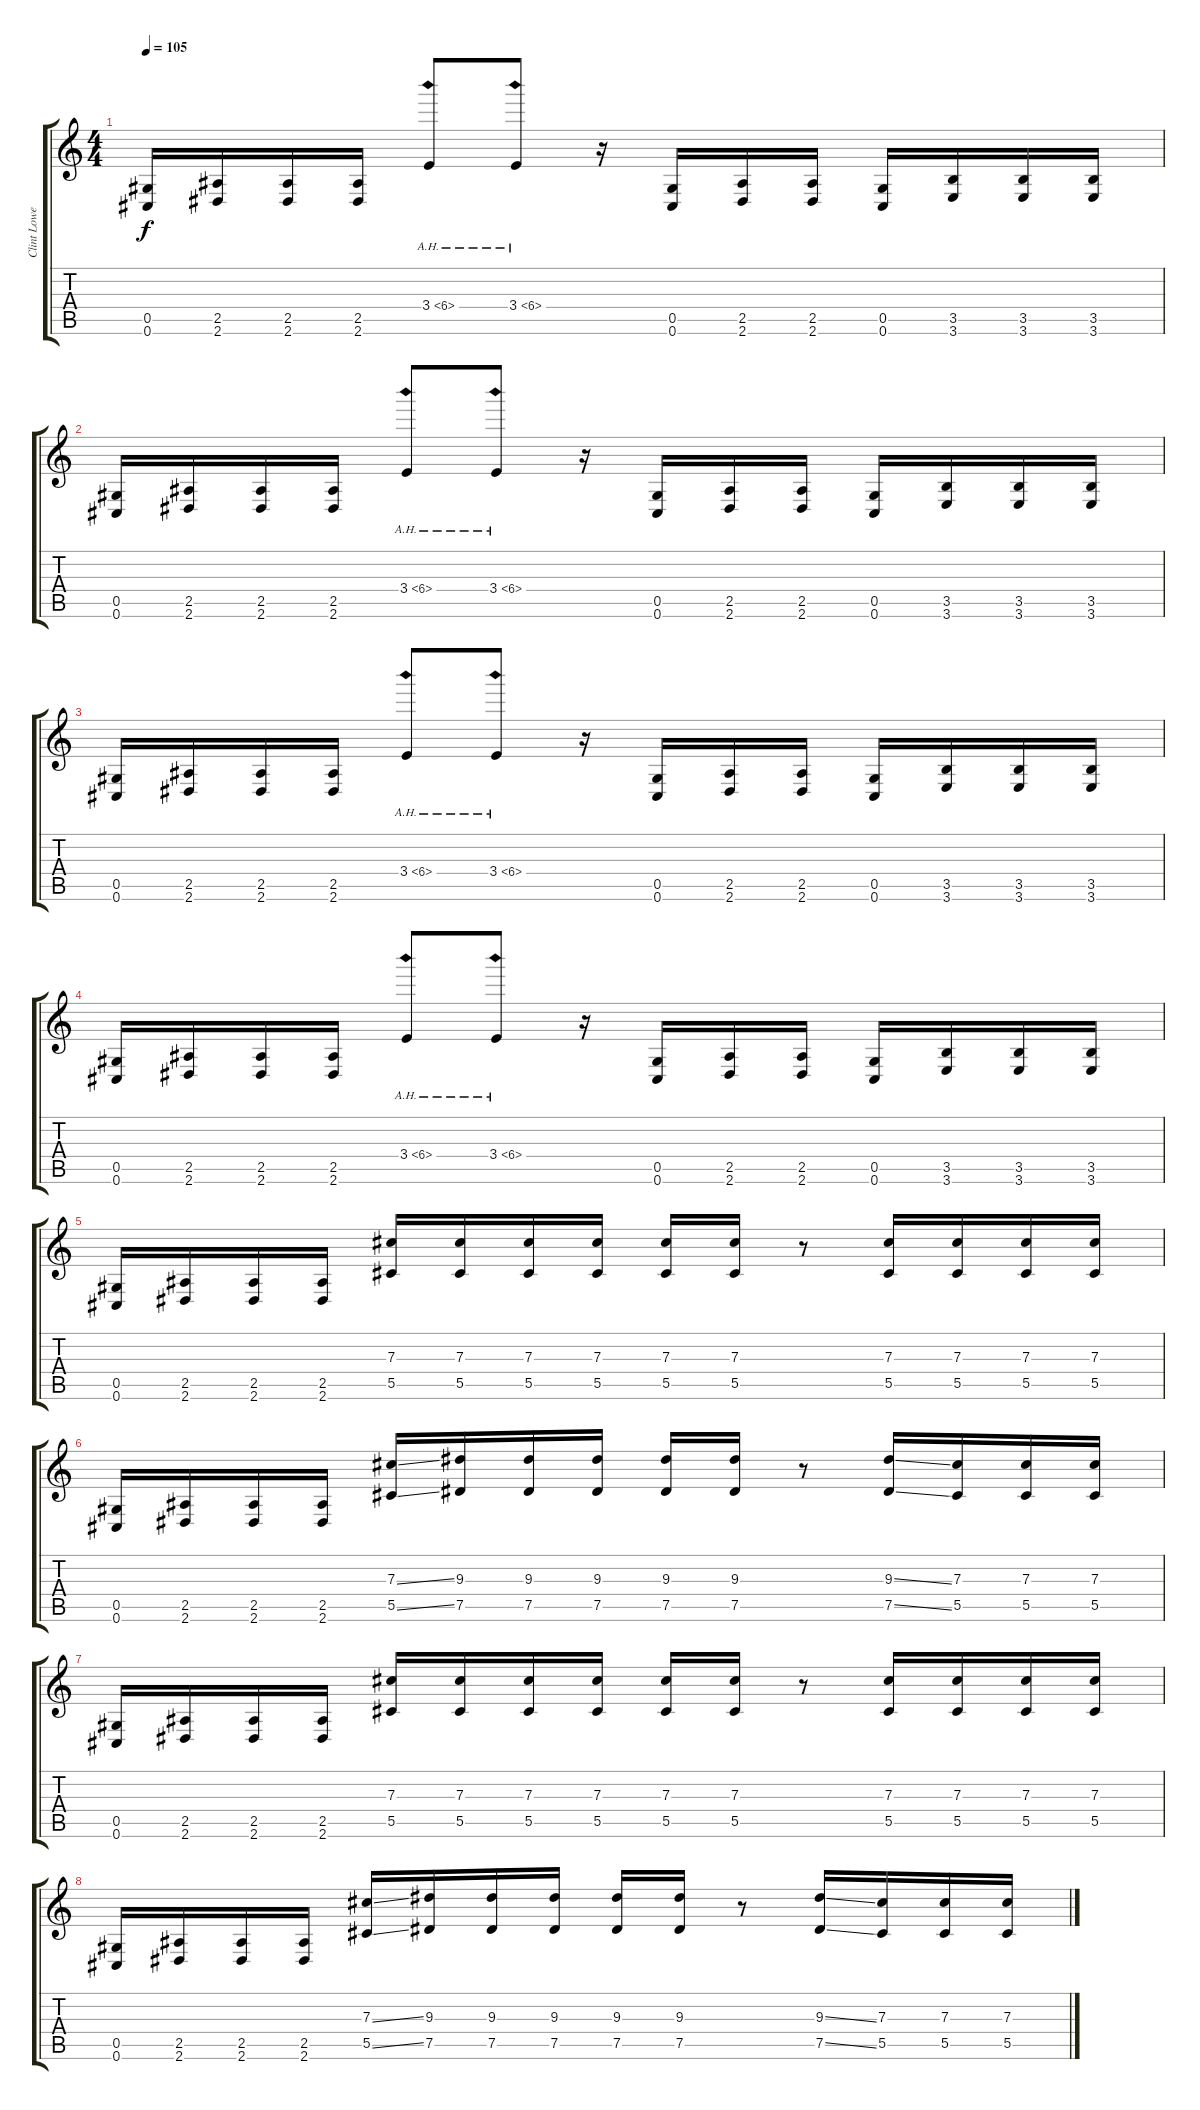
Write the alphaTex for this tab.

\track ("Clint Lowery - Guitar" "Clint Lowe") {instrument distortionguitar}
\staff {score tabs}
\tuning (Eb4 Bb3 Gb3 Db3 Ab2 Db2) {hide}
\ts (4 4)
\tempo 105
\clef g2
\ks c
(0.5 0.6).16{dy f} (2.5 2.6).16 (2.5 2.6).16 (2.5 2.6).16 3.4{ah 3}.8 3.4{ah 3}.8 r.16 (0.5 0.6).16 (2.5 2.6).16 (2.5 2.6).16 (0.5 0.6).16 (3.5 3.6).16 (3.5 3.6).16 (3.5 3.6).16 |
(0.5 0.6).16 (2.5 2.6).16 (2.5 2.6).16 (2.5 2.6).16 3.4{ah 3}.8 3.4{ah 3}.8 r.16 (0.5 0.6).16 (2.5 2.6).16 (2.5 2.6).16 (0.5 0.6).16 (3.5 3.6).16 (3.5 3.6).16 (3.5 3.6).16 |
(0.5 0.6).16 (2.5 2.6).16 (2.5 2.6).16 (2.5 2.6).16 3.4{ah 3}.8 3.4{ah 3}.8 r.16 (0.5 0.6).16 (2.5 2.6).16 (2.5 2.6).16 (0.5 0.6).16 (3.5 3.6).16 (3.5 3.6).16 (3.5 3.6).16 |
(0.5 0.6).16 (2.5 2.6).16 (2.5 2.6).16 (2.5 2.6).16 3.4{ah 3}.8 3.4{ah 3}.8 r.16 (0.5 0.6).16 (2.5 2.6).16 (2.5 2.6).16 (0.5 0.6).16 (3.5 3.6).16 (3.5 3.6).16 (3.5 3.6).16 |
(0.5 0.6).16 (2.5 2.6).16 (2.5 2.6).16 (2.5 2.6).16 (7.3 5.5).16 (7.3 5.5).16 (7.3 5.5).16 (7.3 5.5).16 (7.3 5.5).16 (7.3 5.5).16 r.8 (7.3 5.5).16 (7.3 5.5).16 (7.3 5.5).16 (7.3 5.5).16 |
(0.5 0.6).16 (2.5 2.6).16 (2.5 2.6).16 (2.5 2.6).16 (7.3{ss} 5.5{ss}).16 (9.3 7.5).16 (9.3 7.5).16 (9.3 7.5).16 (9.3 7.5).16 (9.3 7.5).16 r.8 (9.3{ss} 7.5{ss}).16 (7.3 5.5).16 (7.3 5.5).16 (7.3 5.5).16 |
(0.5 0.6).16 (2.5 2.6).16 (2.5 2.6).16 (2.5 2.6).16 (7.3 5.5).16 (7.3 5.5).16 (7.3 5.5).16 (7.3 5.5).16 (7.3 5.5).16 (7.3 5.5).16 r.8 (7.3 5.5).16 (7.3 5.5).16 (7.3 5.5).16 (7.3 5.5).16 |
(0.5 0.6).16 (2.5 2.6).16 (2.5 2.6).16 (2.5 2.6).16 (7.3{ss} 5.5{ss}).16 (9.3 7.5).16 (9.3 7.5).16 (9.3 7.5).16 (9.3 7.5).16 (9.3 7.5).16 r.8 (9.3{ss} 7.5{ss}).16 (7.3 5.5).16 (7.3 5.5).16 (7.3 5.5).16
